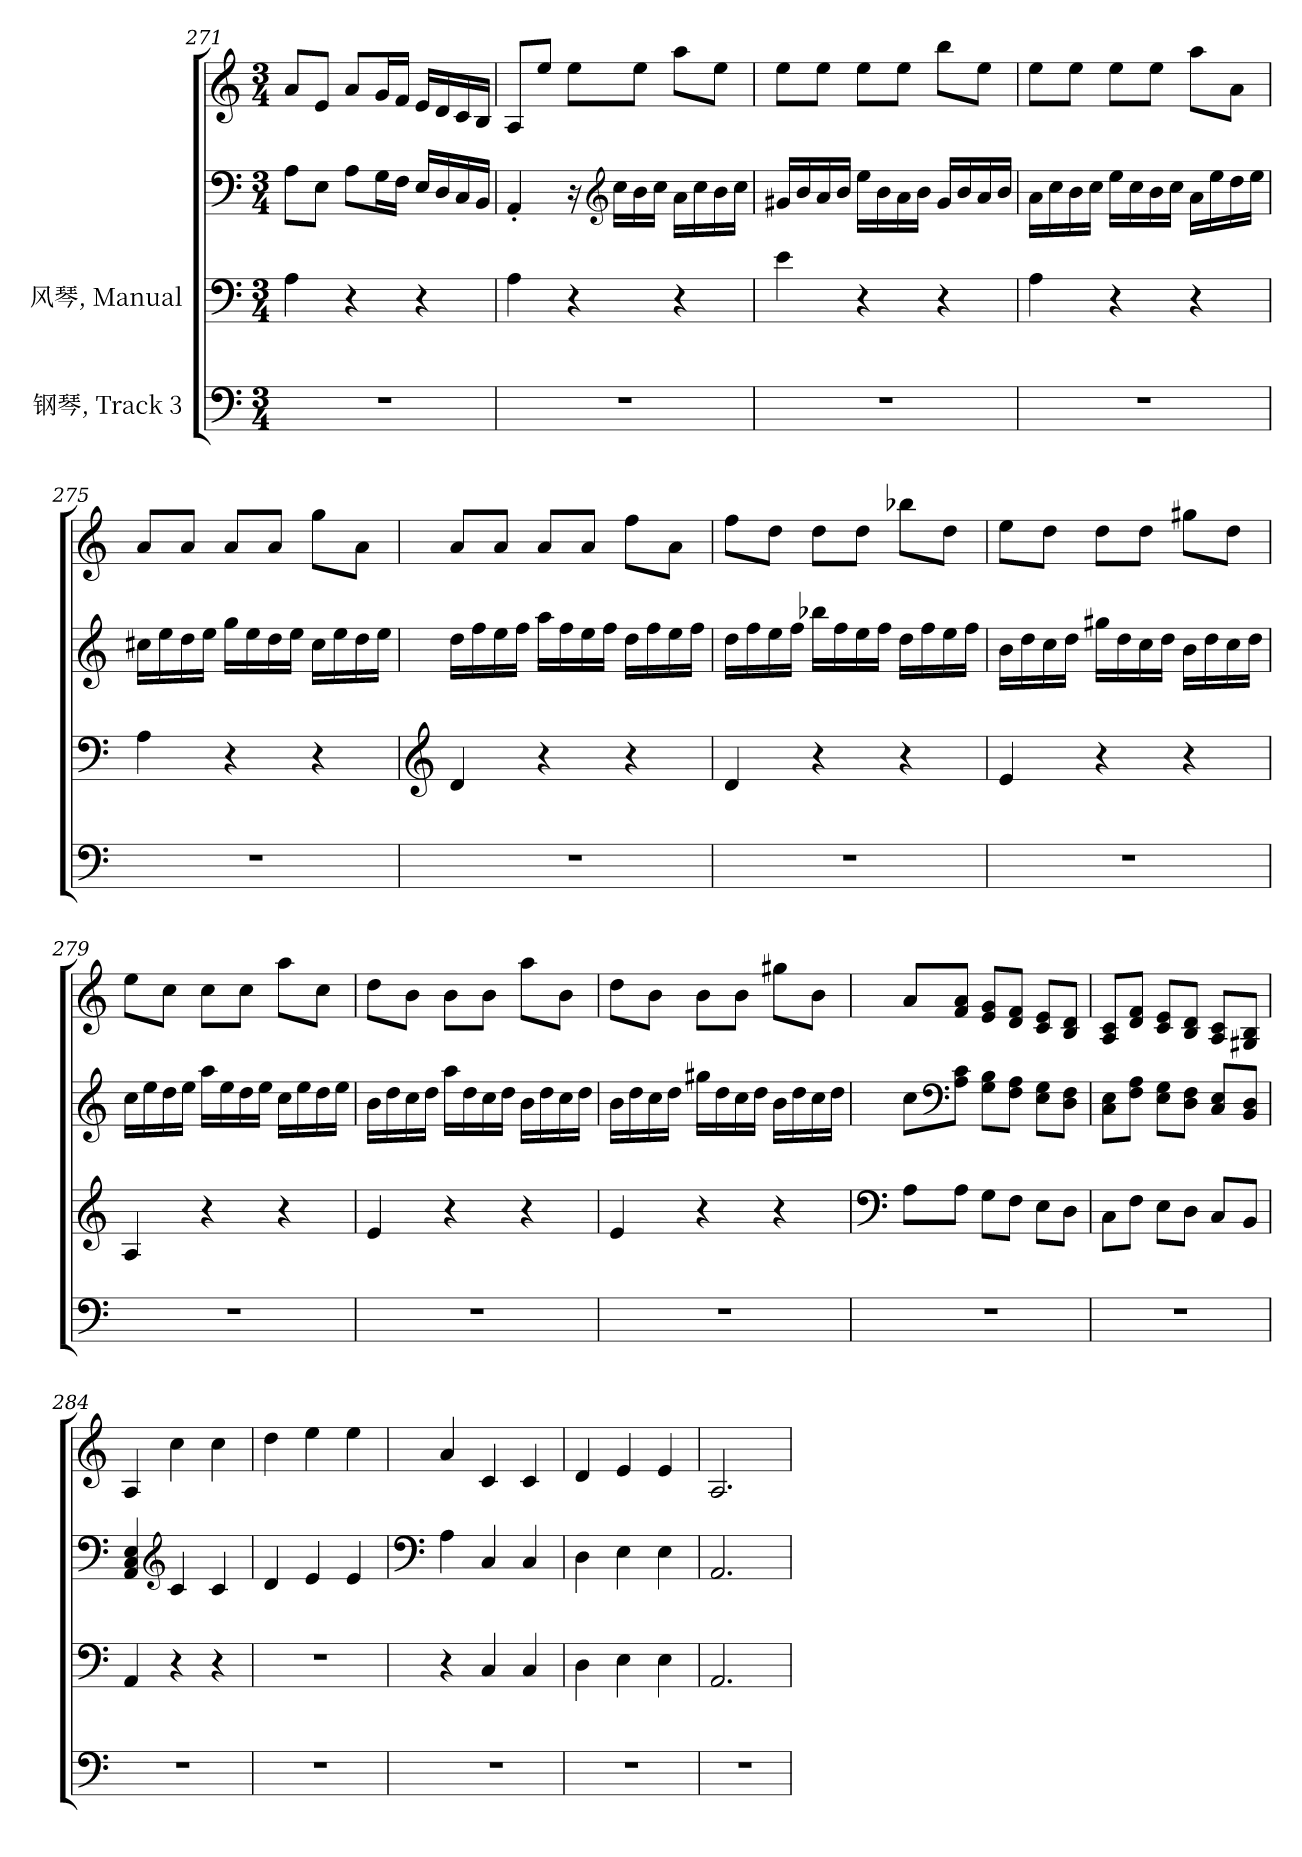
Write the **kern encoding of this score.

**kern	**kern	**kern	**kern
*part2	*part1	*part1	*part1
*staff4	*staff3	*staff2	*staff1
*I"钢琴, Track 3	*I"风琴, Manual	*	*
*clefF4	*clefF4	*clefF4	*clefG2
*k[]	*k[]	*k[]	*k[]
*M3/4	*M3/4	*M3/4	*M3/4
=271	=271	=271	=271
2.r	4A\	8A\L	8a/L
.	.	8E\J	8e/J
.	4r	8A\L	8a/L
.	.	16G\L	16g/L
.	.	16F\JJ	16f/JJ
.	4r	16E/LL	16e/LL
.	.	16D/	16d/
.	.	16C/	16c/
.	.	16BB/JJ	16B/JJ
=272	=272	=272	=272
2.r	4A\	4AA'/	8A/L
.	.	.	8ee/J
.	4r	16r	8ee\L
*	*	*clefG2	*
.	.	16cc\LL	.
.	.	16b\	8ee\J
.	.	16cc\JJ	.
.	4r	16a\LL	8aa\L
.	.	16cc\	.
.	.	16b\	8ee\J
.	.	16cc\JJ	.
!!LO:LB:g=z
=273	=273	=273	=273
2.r	4e\	16g#X/LL	8ee\L
.	.	16b/	.
.	.	16a/	8ee\J
.	.	16b/JJ	.
.	4r	16ee\LL	8ee\L
.	.	16b\	.
.	.	16a\	8ee\J
.	.	16b\JJ	.
.	4r	16g#/LL	8bb\L
.	.	16b/	.
.	.	16a/	8ee\J
.	.	16b/JJ	.
=274	=274	=274	=274
2.r	4A\	16a\LL	8ee\L
.	.	16cc\	.
.	.	16b\	8ee\J
.	.	16cc\JJ	.
.	4r	16ee\LL	8ee\L
.	.	16cc\	.
.	.	16b\	8ee\J
.	.	16cc\JJ	.
.	4r	16a\LL	8aa\L
.	.	16ee\	.
.	.	16dd\	8a\J
.	.	16ee\JJ	.
=275	=275	=275	=275
2.r	4A\	16cc#X\LL	8a/L
.	.	16ee\	.
.	.	16dd\	8a/J
.	.	16ee\JJ	.
.	4r	16gg\LL	8a/L
.	.	16ee\	.
.	.	16dd\	8a/J
.	.	16ee\JJ	.
.	4r	16cc#\LL	8gg\L
.	.	16ee\	.
.	.	16dd\	8a\J
.	.	16ee\JJ	.
!!LO:PB:g=z
=276	=276	=276	=276
*	*clefG2	*	*
2.r	4d/	16dd\LL	8a/L
.	.	16ff\	.
.	.	16ee\	8a/J
.	.	16ff\JJ	.
.	4r	16aa\LL	8a/L
.	.	16ff\	.
.	.	16ee\	8a/J
.	.	16ff\JJ	.
.	4r	16dd\LL	8ff\L
.	.	16ff\	.
.	.	16ee\	8a\J
.	.	16ff\JJ	.
=277	=277	=277	=277
2.r	4d/	16dd\LL	8ff\L
.	.	16ff\	.
.	.	16ee\	8dd\J
.	.	16ff\JJ	.
.	4r	16bb-X\LL	8dd\L
.	.	16ff\	.
.	.	16ee\	8dd\J
.	.	16ff\JJ	.
.	4r	16dd\LL	8bb-X\L
.	.	16ff\	.
.	.	16ee\	8dd\J
.	.	16ff\JJ	.
=278	=278	=278	=278
2.r	4e/	16b\LL	8ee\L
.	.	16dd\	.
.	.	16cc\	8dd\J
.	.	16dd\JJ	.
.	4r	16gg#X\LL	8dd\L
.	.	16dd\	.
.	.	16cc\	8dd\J
.	.	16dd\JJ	.
.	4r	16b\LL	8gg#X\L
.	.	16dd\	.
.	.	16cc\	8dd\J
.	.	16dd\JJ	.
!!LO:LB:g=z
=279	=279	=279	=279
2.r	4A/	16cc\LL	8ee\L
.	.	16ee\	.
.	.	16dd\	8cc\J
.	.	16ee\JJ	.
.	4r	16aa\LL	8cc\L
.	.	16ee\	.
.	.	16dd\	8cc\J
.	.	16ee\JJ	.
.	4r	16cc\LL	8aa\L
.	.	16ee\	.
.	.	16dd\	8cc\J
.	.	16ee\JJ	.
=280	=280	=280	=280
2.r	4e/	16b\LL	8dd\L
.	.	16dd\	.
.	.	16cc\	8b\J
.	.	16dd\JJ	.
.	4r	16aa\LL	8b\L
.	.	16dd\	.
.	.	16cc\	8b\J
.	.	16dd\JJ	.
.	4r	16b\LL	8aa\L
.	.	16dd\	.
.	.	16cc\	8b\J
.	.	16dd\JJ	.
=281	=281	=281	=281
2.r	4e/	16b\LL	8dd\L
.	.	16dd\	.
.	.	16cc\	8b\J
.	.	16dd\JJ	.
.	4r	16gg#X\LL	8b\L
.	.	16dd\	.
.	.	16cc\	8b\J
.	.	16dd\JJ	.
.	4r	16b\LL	8gg#X\L
.	.	16dd\	.
.	.	16cc\	8b\J
.	.	16dd\JJ	.
!!LO:LB:g=z
=282	=282	=282	=282
*	*clefF4	*	*
2.r	8A\L	8cc\L	8a/L
*	*	*clefF4	*
.	8A\J	8A\ 8c\J	8f/ 8a/J
.	8G\L	8G\ 8B\L	8e/ 8g/L
.	8F\J	8F\ 8A\J	8d/ 8f/J
.	8E\L	8E\ 8G\L	8c/ 8e/L
.	8D\J	8D\ 8F\J	8B/ 8d/J
=283	=283	=283	=283
2.r	8C\L	8C\ 8E\L	8A/ 8c/L
.	8F\J	8F\ 8A\J	8d/ 8f/J
.	8E\L	8E\ 8G\L	8c/ 8e/L
.	8D\J	8D\ 8F\J	8B/ 8d/J
.	8C/L	8C/ 8E/L	8A/ 8c/L
.	8BB/J	8BB/ 8D/J	8G#X/ 8B/J
=284	=284	=284	=284
2.r	4AA/	4AA/ 4C/ 4E/	4A/
*	*	*clefG2	*
.	4r	4c/	4cc\
.	4r	4c/	4cc\
=285	=285	=285	=285
2.r	2.r	4d/	4dd\
.	.	4e/	4ee\
.	.	4e/	4ee\
=286	=286	=286	=286
*	*	*clefF4	*
2.r	4r	4A\	4a/
.	4C/	4C/	4c/
.	4C/	4C/	4c/
=287	=287	=287	=287
2.r	4D\	4D\	4d/
.	4E\	4E\	4e/
.	4E\	4E\	4e/
=288	=288	=288	=288
*	*	*	*MM70
2.r	2.AA/	2.AA/	2.A/
=	=	=	=
*-	*-	*-	*-
